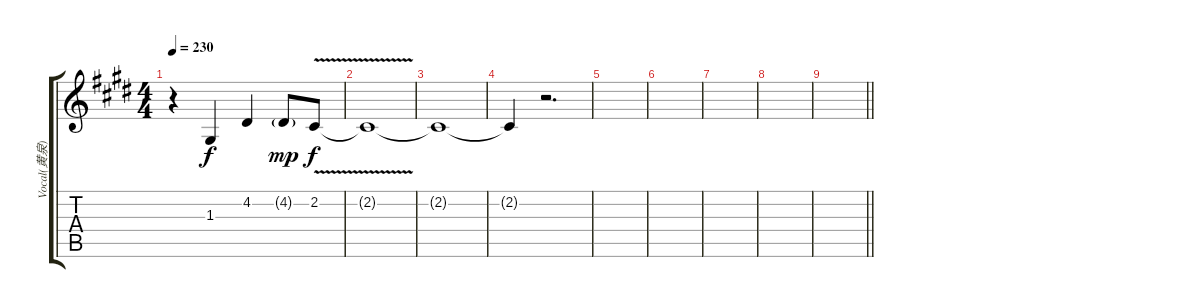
\track ("Vocal(黄泉)" "Vocal(黄泉)") {instrument tenorsax}
\staff {score tabs}
\tuning (E4 B3 G3 D3 A2 E2) {hide}
\ts (4 4)
\tempo 230
\clef g2
\ks e
r.4{dy f} 1.3.4 4.2.4 4.2{g}.8{dy mp} 2.2{v}.8{dy f} |
2.2{t}.1 |
2.2{t}.1 |
2.2{t}.4 r.2{d} |
|
|
|
|
\barLineRight lightlight
